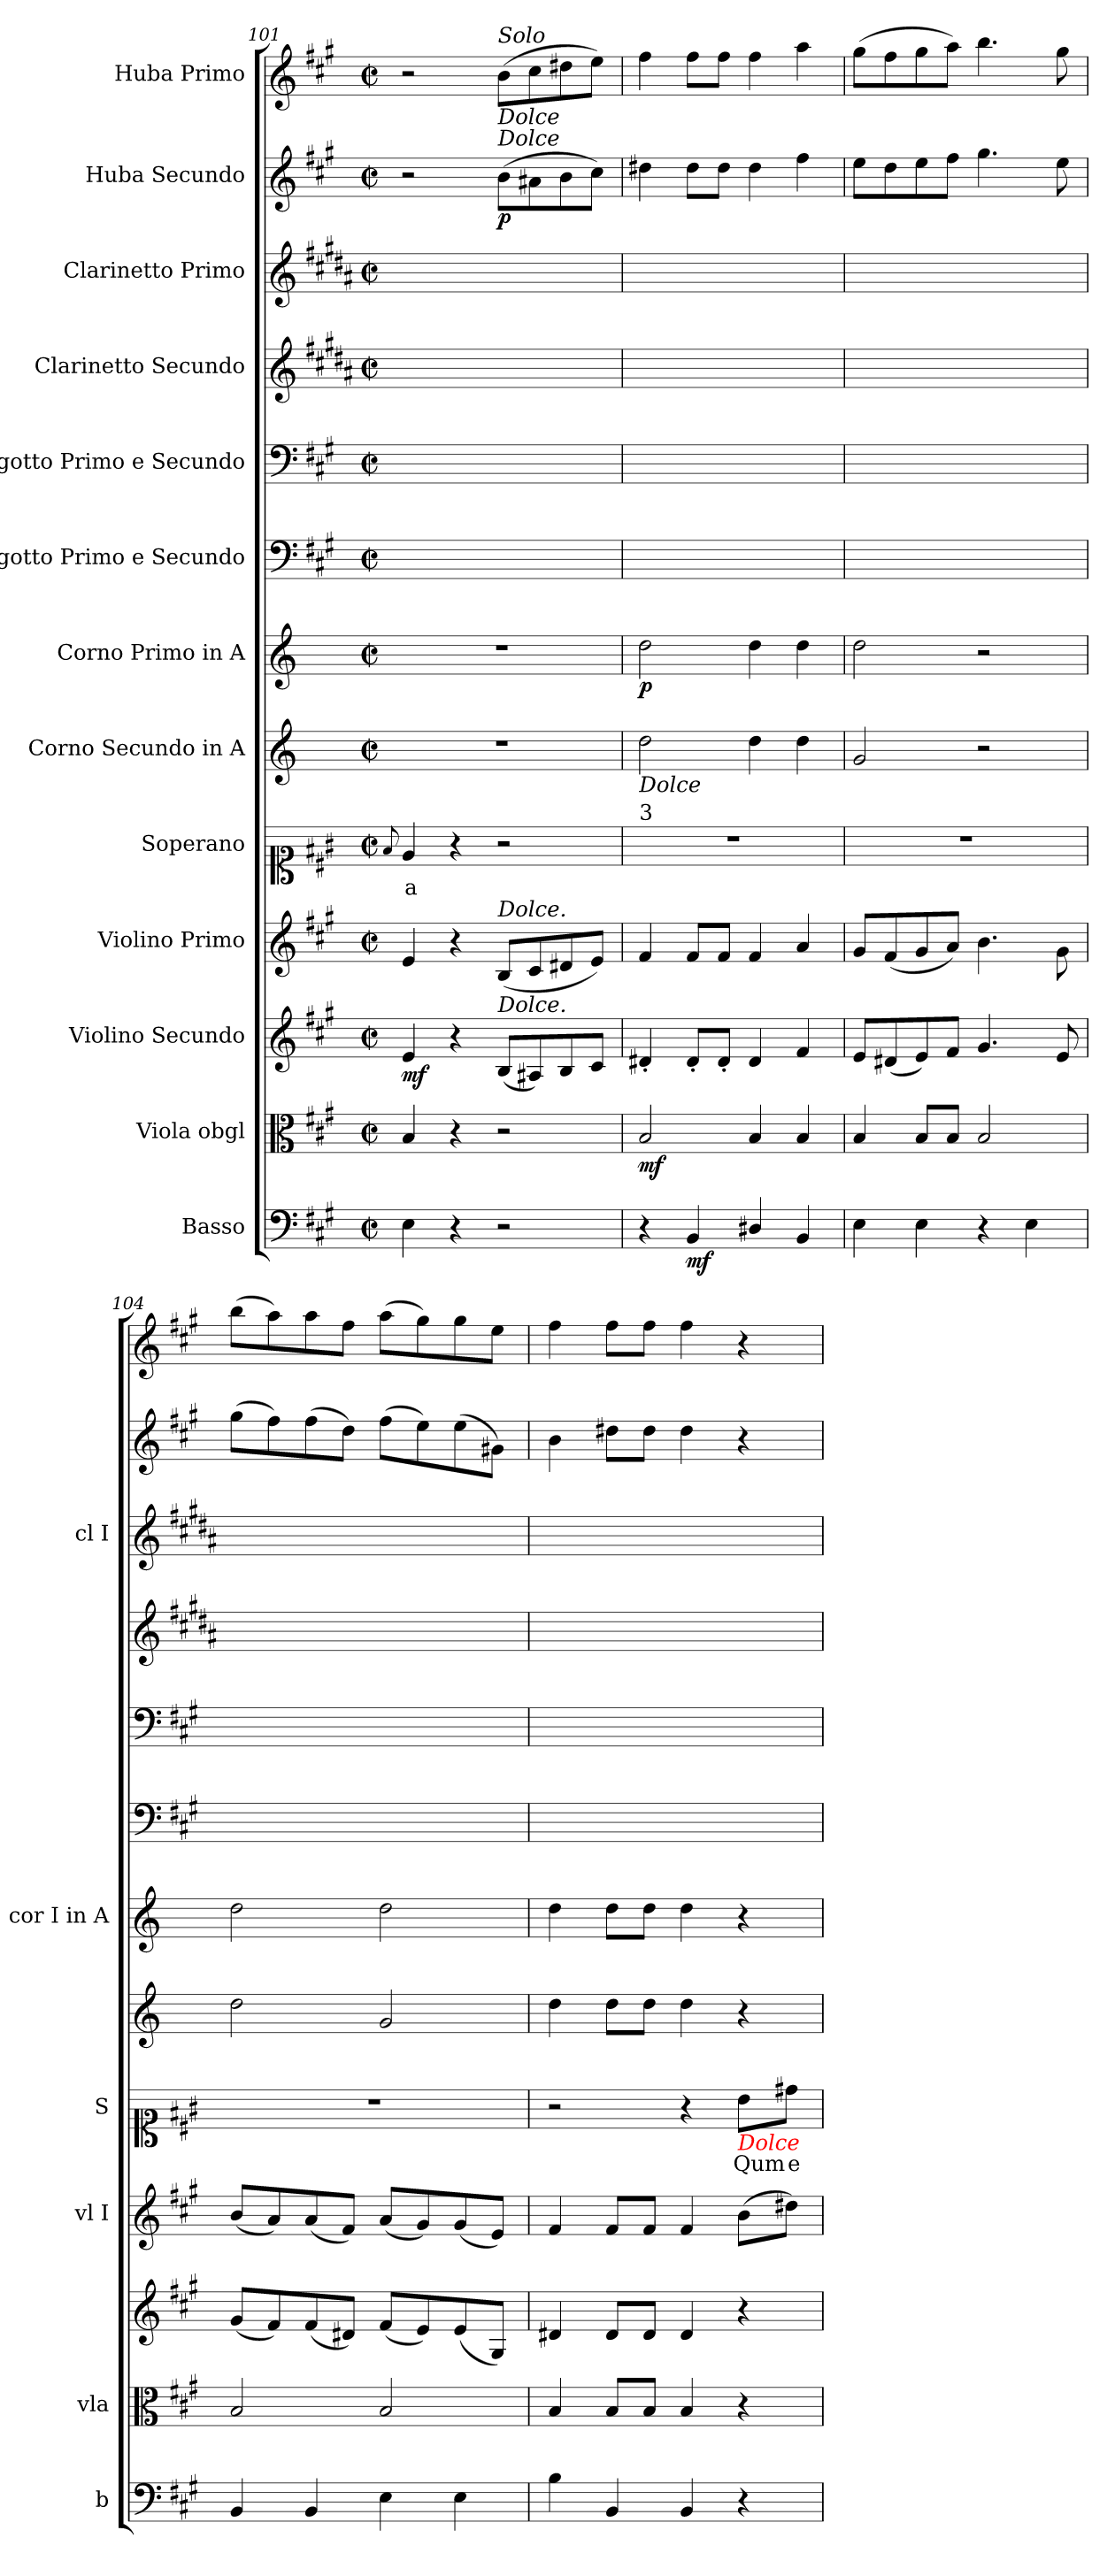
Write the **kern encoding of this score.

**kern	**dynam	**kern	**dynam	**kern	**dynam	**kern	**dynam	**kern	**text	**kern	**kern	**dynam	**kern	**kern	**kern	**kern	**kern	**dynam	**kern
*part13	*part13	*part12	*part12	*part11	*part11	*part10	*part10	*part9	*part9	*part8	*part7	*part7	*part6	*part5	*part4	*part3	*part2	*part2	*part1
*staff13	*staff13	*staff12	*staff12	*staff11	*staff11	*staff10	*staff10	*staff9	*staff9	*staff8	*staff7	*staff7	*staff6	*staff5	*staff4	*staff3	*staff2	*staff2	*staff1
*I"Basso	*	*I"Viola obgl	*	*I"Violino Secundo	*	*I"Violino Primo	*	*I"Soperano	*	*I"Corno Secundo in A	*I"Corno Primo in A	*	*I"Fagotto Primo e Secundo	*I"Fagotto Primo e Secundo	*I"Clarinetto Secundo	*I"Clarinetto Primo	*I"Huba Secundo	*	*I"Huba Primo
*I'b	*	*I'vla	*	*	*	*I'vl I	*	*I'S	*	*	*I'cor I in A	*	*	*	*	*I'cl I	*	*	*
*clefF4	*	*clefC3	*	*clefG2	*	*clefG2	*	*clefC1	*	*clefG2	*clefG2	*	*clefF4	*clefF4	*clefG2	*clefG2	*clefG2	*	*clefG2
*	*	*	*	*	*	*	*	*	*	*ITrd2c3	*ITrd2c3	*	*	*	*ITrd1c2	*ITrd1c2	*	*	*
*k[f#c#g#]	*	*k[f#c#g#]	*	*k[f#c#g#]	*	*k[f#c#g#]	*	*k[f#c#g#]	*	*k[f#c#g#]	*k[f#c#g#]	*	*k[f#c#g#]	*k[f#c#g#]	*k[f#c#g#]	*k[f#c#g#]	*k[f#c#g#]	*	*k[f#c#g#]
*A:	*	*A:	*	*A:	*	*A:	*	*A:	*	*A:	*A:	*	*A:	*A:	*A:	*A:	*A:	*	*A:
*M2/2	*	*M2/2	*	*M2/2	*	*M2/2	*	*M2/2	*	*M2/2	*M2/2	*	*M2/2	*M2/2	*M2/2	*M2/2	*M2/2	*	*M2/2
*met(c|)	*	*met(c|)	*	*met(c|)	*	*met(c|)	*	*met(c|)	*	*met(c|)	*met(c|)	*	*met(c|)	*met(c|)	*met(c|)	*met(c|)	*met(c|)	*	*met(c|)
=101	=101	=101	=101	=101	=101	=101	=101	=101	=101	=101	=101	=101	=101	=101	=101	=101	=101	=101	=101
.	.	.	.	.	.	.	.	8qqf#/	.	.	.	.	.	.	.	.	.	.	.
!	!	!	!	!	!LO:DY:b	!	!	!	!	!	!	!	!	!	!	!	!	!	!
4E\	.	4B/	.	4e/	mf.	4e/	.	4e/	-a	1r	1r	.	4E\yy	4E\yy	1ryy	1ryy	2r	.	2r
4r	.	4r	.	4r	.	4r	.	4r	.	.	.	.	4ryy	4ryy	.	.	.	.	.
!	!	!	!	!	!	!	!	!	!	!	!	!	!	!	!	!	!	!	!LO:TX:b:i:t=Dolce
!	!	!	!	!	!	!	!	!	!	!	!	!	!	!	!	!	!	!	!LO:TX:a:i:t=Solo
!	!	!	!	!	!	!	!	!	!	!	!	!	!	!	!	!	!LO:TX:a:i:t=Dolce	!	!
!	!	!	!	!	!	!LO:TX:a:i:t=Dolce.	!	!	!	!	!	!	!	!	!	!	!	!	!
!	!	!	!	!LO:TX:a:i:t=Dolce.	!	!	!	!	!	!	!	!	!	!	!	!	!	!	!
2r	.	2r	.	(8B/L	.	(8B/L	.	2r	.	.	.	.	2ryy	2ryy	.	.	(8b\L	p	(8b\L
.	.	.	.	8A#X/)	.	8c#/	.	.	.	.	.	.	.	.	.	.	8a#X\	.	8cc#\
.	.	.	.	8B/	.	8d#X/	.	.	.	.	.	.	.	.	.	.	8b\	.	8dd#X\
.	.	.	.	8c#/J	.	8e/J)	.	.	.	.	.	.	.	.	.	.	8cc#\J)	.	8ee\J)
=102	=102	=102	=102	=102	=102	=102	=102	=102	=102	=102	=102	=102	=102	=102	=102	=102	=102	=102	=102
!	!	!	!	!	!	!	!	!	!	!LO:TX:b:i:t=Dolce	!	!	!	!	!	!	!	!	!
!	!	!	!	!	!	!	!	!LO:TX:a:t=3	!	!	!	!	!	!	!	!	!	!	!
4r	.	2B/	mf	4d#X'/	.	4f#/	.	1r	.	2b\	2b\	p	4ryy	4ryy	1ryy	1ryy	4dd#X\	.	4ff#\
4BB/	mf	.	.	8d#'/L	.	8f#/L	.	.	.	.	.	.	4BB/yy	4BB/yy	.	.	8dd#\L	.	8ff#\L
.	.	.	.	8d#'/J	.	8f#/J	.	.	.	.	.	.	.	.	.	.	8dd#\J	.	8ff#\J
4D#X/	.	4B/	.	4d#/	.	4f#/	.	.	.	4b\	4b\	.	4D#X/yy	4D#X/yy	.	.	4dd#\	.	4ff#\
4BB/	.	4B/	.	4f#/	.	4a/	.	.	.	4b\	4b\	.	4BB/yy	4BB/yy	.	.	4ff#\	.	4aa\
=103	=103	=103	=103	=103	=103	=103	=103	=103	=103	=103	=103	=103	=103	=103	=103	=103	=103	=103	=103
4E\	.	4B/	.	8e/L	.	8g#/L	.	1r	.	2e/	2b\	.	4E\yy	4E\yy	1ryy	1ryy	8ee\L	.	(8gg#\L
.	.	.	.	(8d#X/	.	(8f#/	.	.	.	.	.	.	.	.	.	.	8dd\	.	8ff#\
4E\	.	8B/L	.	8e/)	.	8g#/	.	.	.	.	.	.	4E\yy	4E\yy	.	.	8ee\	.	8gg#\
.	.	8B/J	.	8f#/J	.	8a/J)	.	.	.	.	.	.	.	.	.	.	8ff#\J	.	8aa\J)
4r	.	2B/	.	4.g#/	.	4.b\	.	.	.	2r	2r	.	4ryy	4ryy	.	.	4.gg#\	.	4.bb\
4E\	.	.	.	.	.	.	.	.	.	.	.	.	4E\yy	4E\yy	.	.	.	.	.
.	.	.	.	8e/	.	8g#\	.	.	.	.	.	.	.	.	.	.	8ee\	.	8gg#\
=104	=104	=104	=104	=104	=104	=104	=104	=104	=104	=104	=104	=104	=104	=104	=104	=104	=104	=104	=104
4BB/	.	2B/	.	(8g#/L	.	(8b/L	.	1r	.	2b\	2b\	.	4BB/yy	4BB/yy	1ryy	1ryy	(8gg#\L	.	(8bb\L
.	.	.	.	8f#/)	.	8a/)	.	.	.	.	.	.	.	.	.	.	8ff#\)	.	8aa\)
4BB/	.	.	.	(8f#/	.	(8a/	.	.	.	.	.	.	4BB/yy	4BB/yy	.	.	(8ff#\	.	8aa\
.	.	.	.	8d#X/J)	.	8f#/J)	.	.	.	.	.	.	.	.	.	.	8dd\J)	.	8ff#\J
4E\	.	2B/	.	(8f#/L	.	(8a/L	.	.	.	2e/	2b\	.	4E\yy	4E\yy	.	.	(8ff#\L	.	(8aa\L
.	.	.	.	8e/)	.	8g#/)	.	.	.	.	.	.	.	.	.	.	8ee\)	.	8gg#\)
4E\	.	.	.	(8e/	.	(8g#/	.	.	.	.	.	.	4E\yy	4E\yy	.	.	(8ee\	.	8gg#\
.	.	.	.	8G#/J)	.	8e/J)	.	.	.	.	.	.	.	.	.	.	8g#X/J)	.	8ee\J
=105	=105	=105	=105	=105	=105	=105	=105	=105	=105	=105	=105	=105	=105	=105	=105	=105	=105	=105	=105
4B\	.	4B/	.	4d#X/	.	4f#/	.	2r	.	4b\	4b\	.	4B\yy	4B\yy	1ryy	1ryy	4b\	.	4ff#\
4BB/	.	8B/L	.	8d#/L	.	8f#/L	.	.	.	8b\L	8b\L	.	4BB/yy	4BB/yy	.	.	8dd#X\L	.	8ff#\L
.	.	8B/J	.	8d#/J	.	8f#/J	.	.	.	8b\J	8b\J	.	.	.	.	.	8dd#\J	.	8ff#\J
4BB/	.	4B/	.	4d#/	.	4f#/	.	4r	.	4b\	4b\	.	4BB/yy	4BB/yy	.	.	4dd#\	.	4ff#\
!	!	!	!	!	!	!	!	!LO:TX:b:i:color=red:t=Dolce	!	!	!	!	!	!	!	!	!	!	!
!	!	!	!	!	!	!	!LO:DY:b	!	!	!	!	!	!	!	!	!	!	!	!
4r	.	4r	.	4r	.	(8b\L	pia.	8b\L	Qum	4r	4r	.	4ryy	4ryy	.	.	4r	.	4r
.	.	.	.	.	.	8dd#X\J)	.	8dd#X\J	e-	.	.	.	.	.	.	.	.	.	.
=	=	=	=	=	=	=	=	=	=	=	=	=	=	=	=	=	=	=	=
*-	*-	*-	*-	*-	*-	*-	*-	*-	*-	*-	*-	*-	*-	*-	*-	*-	*-	*-	*-
